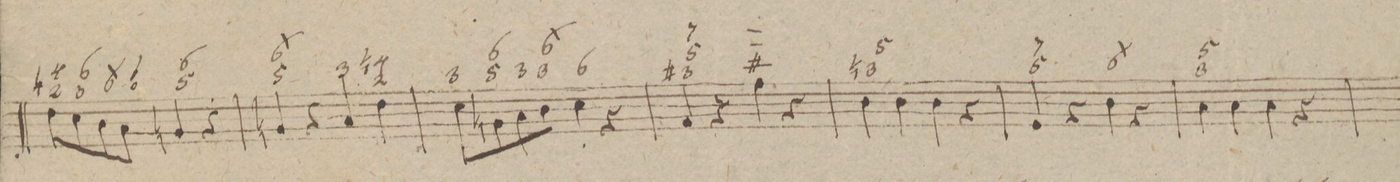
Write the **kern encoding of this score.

**kern	**fba	**dynam
*I"Organo	*	*
*clefF4	*	*
*k[b-]	*	*
*met(c|)	*	*
*M2/2	*	*
8F\L	4 2#	.
8E\	6 3	.
8D\	6/	.
8C\J	- 0	.
4BBn/	6 5	.
4r	.	.
=34	=34	=34
4BBn/	6/ 5	.
4r	.	.
4C/	3	.
4F\	4n 2	.
=35	=35	=35
8E\L	3	.
8BBn\	6 5	.
8C\	3	.
8D\J	6/ 3	.
4E\	6	.
4r	.	.
=36	=36	=36
4AA/	7 5 3#	.
4r	.	.
4A\	_ _ #	.
4r	x x x	.
=37	=37	=37
4D\	5 3n	.
4D\	.	.
4D\	.	.
4r	.	.
=38	=38	=38
4GG/	7 5	.
4r	.	.
4D\	6\	.
4r	.	.
=39	=39	=39
4C\	5 3	.
4C\	.	.
4C\	.	.
4r	.	.
=40	=40	=40
*-	*-	*-
